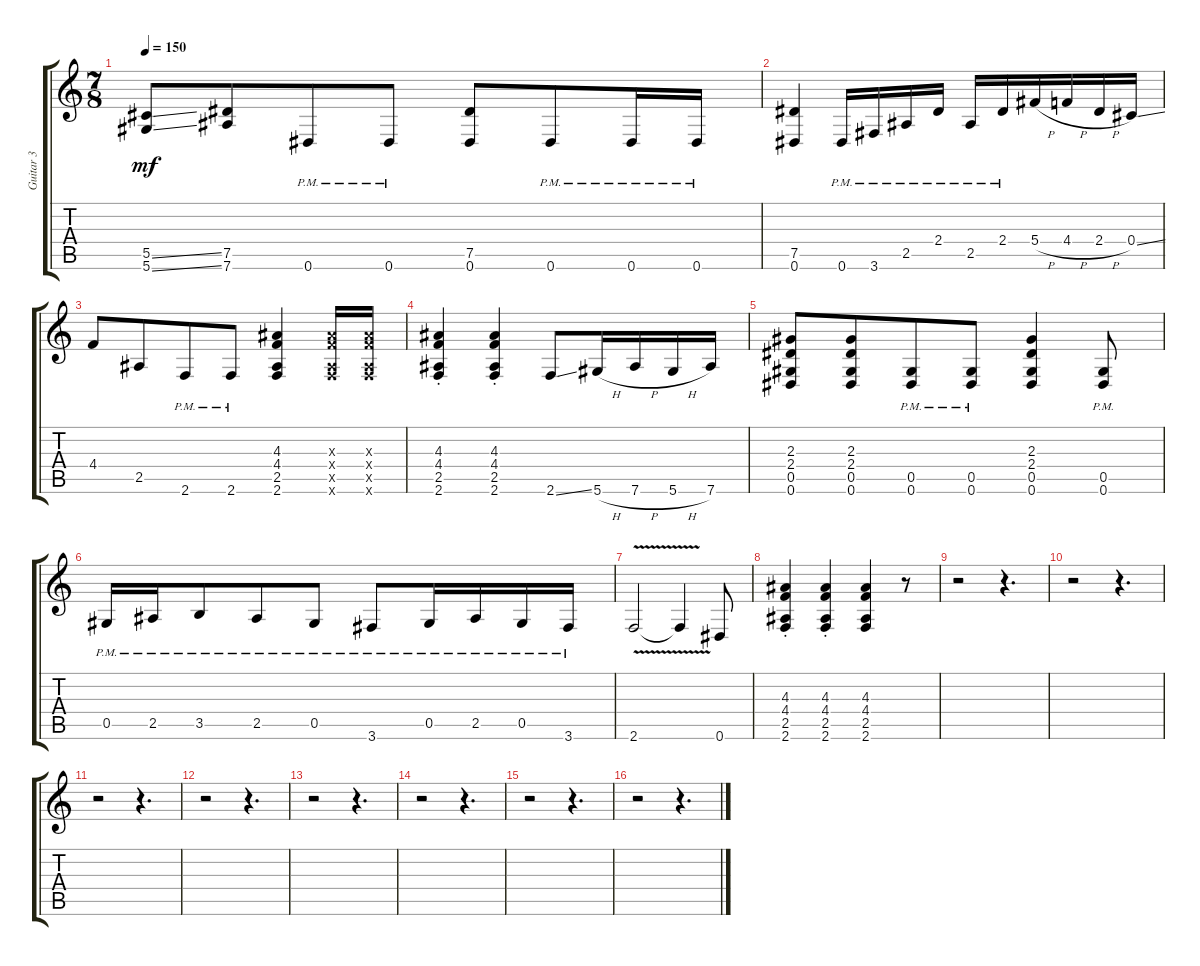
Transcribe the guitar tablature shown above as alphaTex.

\track ("Guitar 3" "Guitar 3") {instrument distortionguitar}
\staff {score tabs}
\tuning (Eb4 Bb3 Gb3 Db3 Ab2 Eb2) {hide}
\ts (7 8)
\tempo 150
\clef g2
\ks c
(5.5{ss} 5.6{ss}).8{dy mf} (7.5 7.6).8 0.6{pm}.8 0.6{pm}.8 (7.5 0.6).8 0.6{pm}.8 0.6{pm}.16 0.6{pm}.16 |
(7.5 0.6).4 0.6{pm}.16 3.6{pm}.16 2.5{pm}.16 2.4{pm}.16 2.5{pm}.16 2.4{pm}.16 5.4{h}.16 4.4{h}.16 2.4{h}.16 0.4{ss}.16 |
4.4.8 2.5.8 2.6{pm}.8 2.6{pm}.8 (4.3 4.4 2.5 2.6).4 (4.3{x} 4.4{x} 2.5{x} 2.6{x}).16 (4.3{x} 4.4{x} 2.5{x} 2.6{x}).16 |
(4.3{st} 4.4{st} 2.5{st} 2.6{st}).4 (4.3{st} 4.4{st} 2.5{st} 2.6{st}).4 2.6{ss}.8 5.6{h}.16 7.6{h}.16 5.6{h}.16 7.6.16 |
(2.3 2.4 0.5 0.6).8 (2.3 2.4 0.5 0.6).8 (0.5{pm} 0.6{pm}).8 (0.5{pm} 0.6{pm}).8 (2.3 2.4 0.5 0.6).4 (0.5{pm} 0.6{pm}).8 |
0.5{pm}.16 2.5{pm}.16 3.5{pm}.8 2.5{pm}.8 0.5{pm}.8 3.6{pm}.8 0.5{pm}.16 2.5{pm}.16 0.5{pm}.16 3.6{pm}.16 |
2.6{v}.2 2.6{v t}.4 0.6.8 |
(4.3{st} 4.4{st} 2.5{st} 2.6{st}).4 (4.3{st} 4.4{st} 2.5{st} 2.6{st}).4 (4.3 4.4 2.5 2.6).4 r.8 |
r.2 r.4{d} |
r.2 r.4{d} |
r.2 r.4{d} |
r.2 r.4{d} |
r.2 r.4{d} |
r.2 r.4{d} |
r.2 r.4{d} |
r.2 r.4{d}
